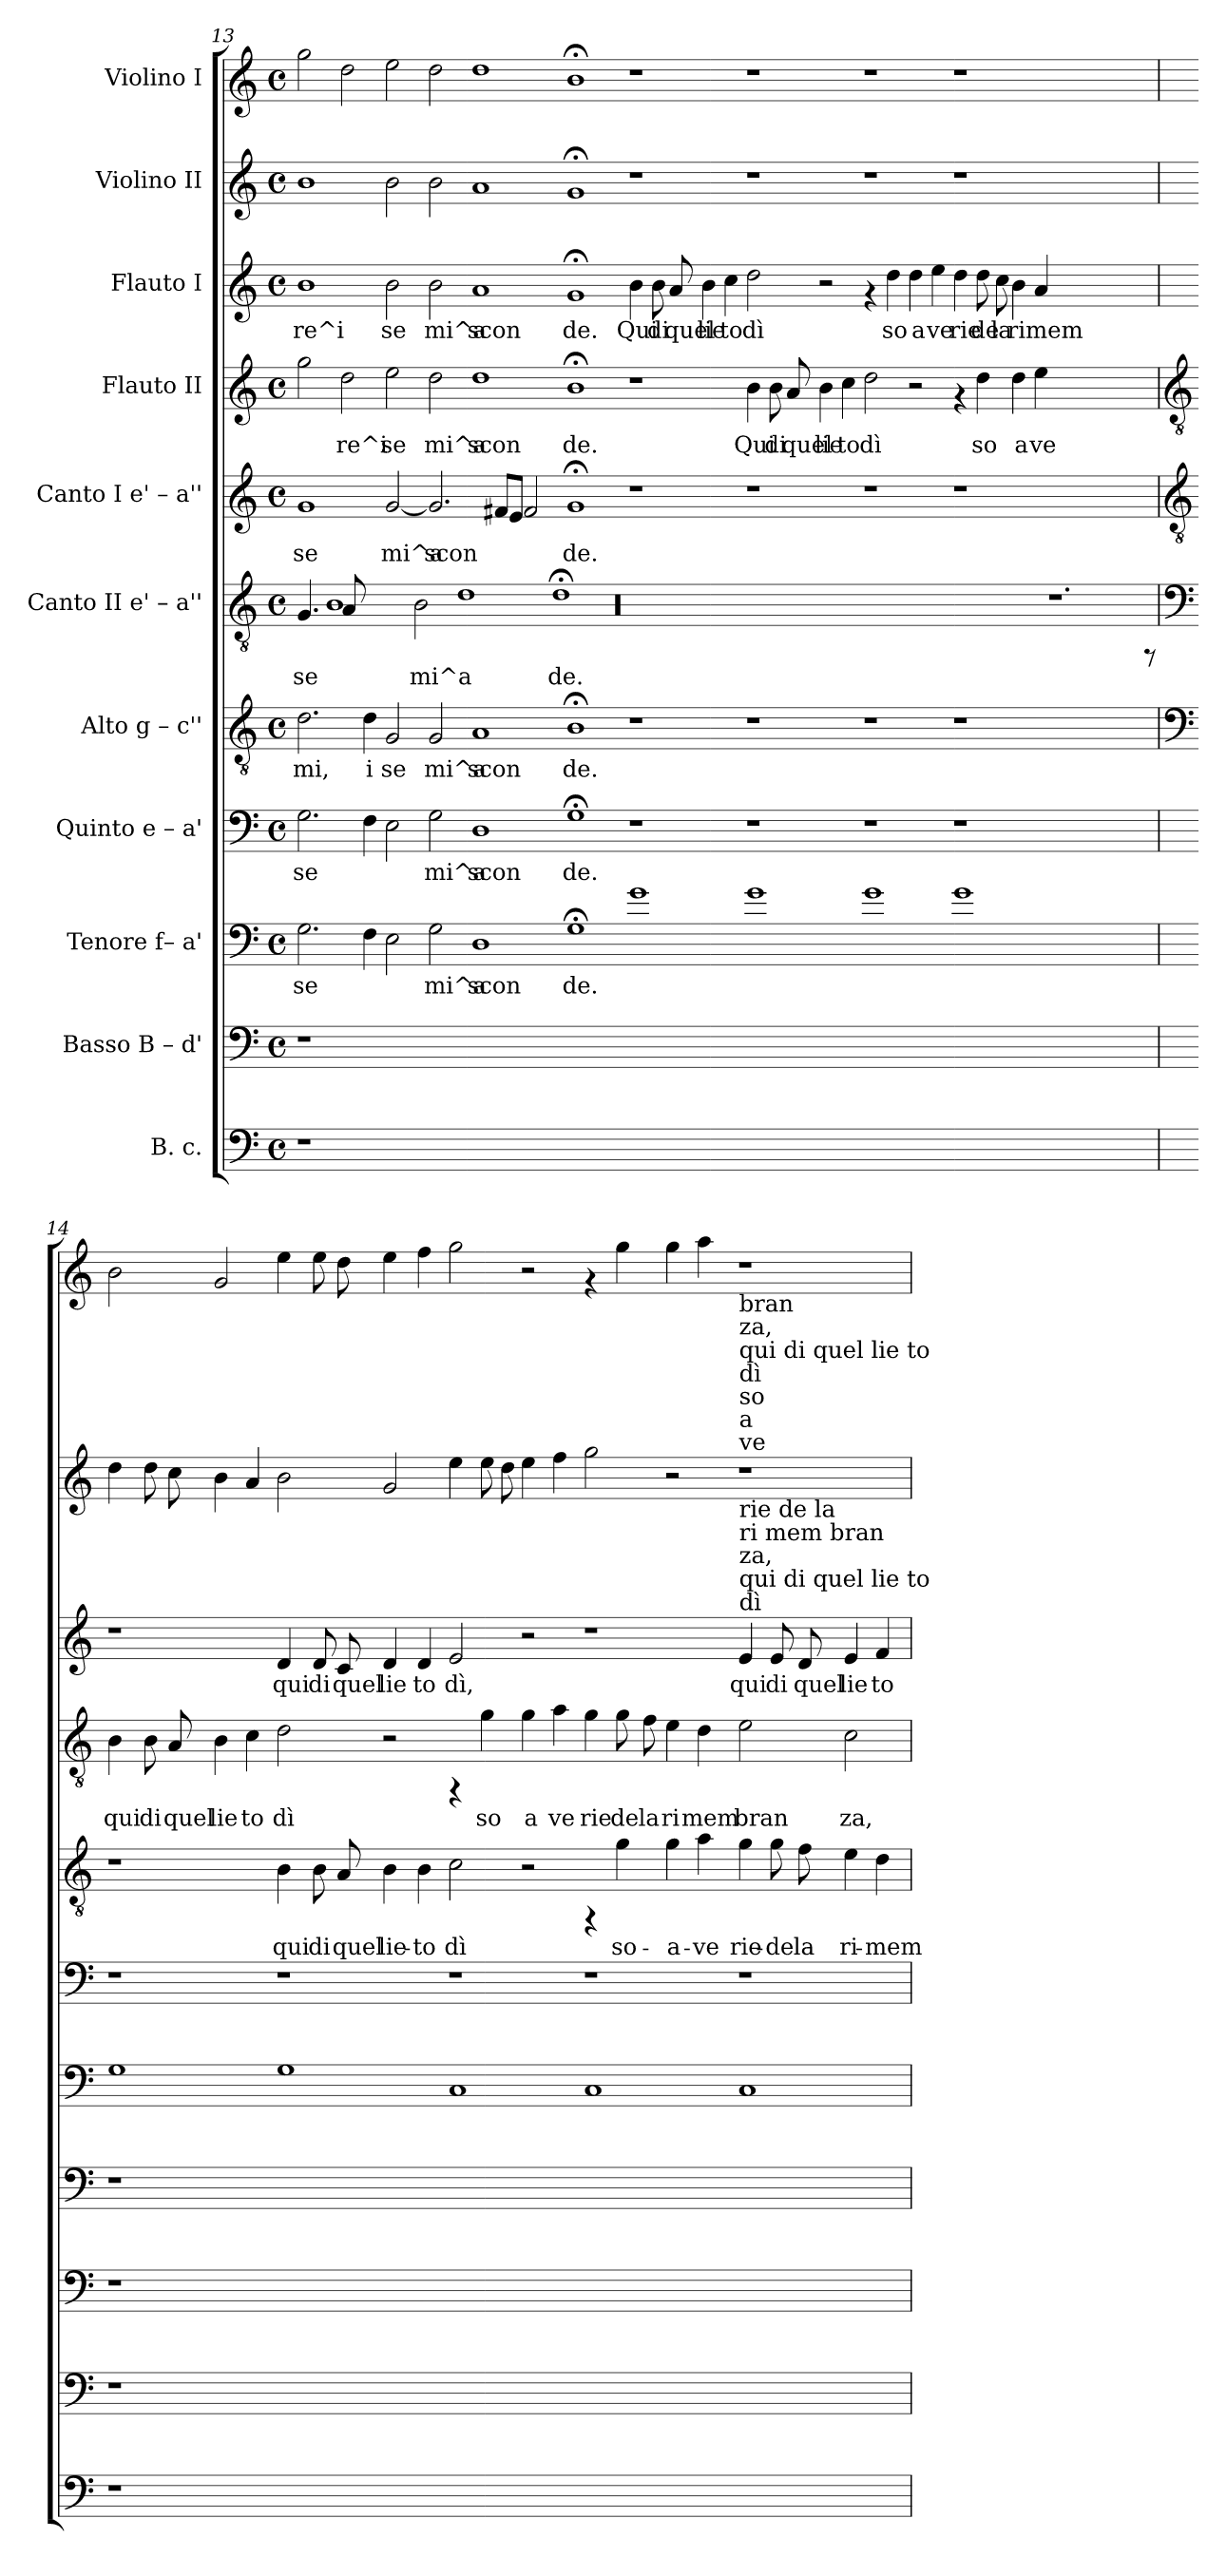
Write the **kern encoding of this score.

**kern	**kern	**kern	**text	**kern	**text	**kern	**text	**kern	**text	**kern	**text	**kern	**text	**kern	**text	**kern	**kern
*part11	*part10	*part9	*part9	*part8	*part8	*part7	*part7	*part6	*part6	*part5	*part5	*part4	*part4	*part3	*part3	*part2	*part1
*staff11	*staff10	*staff9	*staff9	*staff8	*staff8	*staff7	*staff7	*staff6	*staff6	*staff5	*staff5	*staff4	*staff4	*staff3	*staff3	*staff2	*staff1
*I"B. c.	*I"Basso  B – d'	*I"Tenore  f– a'	*	*I"Quinto  e – a'	*	*I"Alto  g – c''	*	*I"Canto II  e' – a''	*	*I"Canto I  e' – a''	*	*I"Flauto II	*	*I"Flauto I	*	*I"Violino II	*I"Violino I
!!LO:LB:g=z
*clefF4	*clefF4	*clefF4	*	*clefF4	*	*clefGv2	*	*clefGv2	*	*clefG2	*	*clefG2	*	*clefG2	*	*clefG2	*clefG2
*k[]	*k[]	*k[]	*	*k[]	*	*k[]	*	*k[]	*	*k[]	*	*k[]	*	*k[]	*	*k[]	*k[]
*C:	*C:	*C:	*	*C:	*	*C:	*	*C:	*	*C:	*	*C:	*	*C:	*	*C:	*C:
*M4/4	*M4/4	*M4/4	*	*M4/4	*	*M4/4	*	*M4/4	*	*M4/4	*	*M4/4	*	*M4/4	*	*M4/4	*M4/4
*met(c)	*met(c)	*met(c)	*	*met(c)	*	*met(c)	*	*met(c)	*	*met(c)	*	*met(c)	*	*met(c)	*	*met(c)	*met(c)
=13	=13	=13	=13	=13	=13	=13	=13	=13	=13	=13	=13	=13	=13	=13	=13	=13	=13
!	!	!	!LO:LY:a:rj	!	!LO:LY:b:rj	!	!LO:LY:b:rj	!	!LO:LY:b:rj	!	!LO:LY:b:rj	!	!LO:LY:b	!	!LO:LY:b:cj	!	!
*	*	*	*	*	*	*	*	*^	*	*	*	*	*	*	*	*	*
1r	1r	2.G\	se	2.G\	se	2.d\	mi,	4.G/	4.ryy	se	1g	se	2gg\	.	1b	-re^i	1b	2gg\
!	!	!	!	!	!	!	!	!	!	!LO:LY:b:rj	!	!	!	!	!	!	!	!
.	.	.	.	.	.	.	.	1B	8A/	.	.	.	.	.	.	.	.	.
!	!	!	!	!	!	!	!	!	!	!	!	!	!	!LO:LY:b	!	!	!	!
.	.	.	.	.	.	.	.	.	1ryy	.	.	.	2dd\	re^i	.	.	.	2dd\
!	!	!	!LO:LY:a:rj	!	!LO:LY:b:rj	!	!LO:LY:b:rj	!	!	!	!	!	!	!	!	!	!	!
.	.	4F\	.	4F\	.	4d\	i	.	.	.	.	.	.	.	.	.	.	.
!	!	!	!LO:LY:a:rj	!	!LO:LY:b:rj	!	!LO:LY:b:rj	!	!	!	!	!LO:LY:b:rj	!	!LO:LY:b	!	!LO:LY:b:cj	!	!
000ryy	000ryy	2E\	.	2E\	.	2G/	se	.	.	.	[<2g/	mi^a	2ee\	se	2b\	se	2b\	2ee\
!	!	!	!	!	!	!	!	!	!	!LO:LY:b:rj	!	!	!	!	!	!	!	!
.	.	.	.	.	.	.	.	2B\	.	mi^a	.	.	.	.	.	.	.	.
!	!	!	!LO:LY:a:rj	!	!LO:LY:b:rj	!	!LO:LY:b:rj	!	!	!	!	!LO:LY:b:rj	!	!LO:LY:b	!	!LO:LY:b:cj	!	!
.	.	2G\	mi^a	2G\	mi^a	2G/	mi^a	.	000ryy	.	2.g/]	scon	2dd\	mi^a	2b\	mi^a	2b\	2dd\
.	.	.	.	.	.	.	.	1d	.	.	.	.	.	.	.	.	.	.
!	!	!	!LO:LY:a:rj	!	!LO:LY:b:rj	!	!LO:LY:b:rj	!	!	!	!	!	!	!LO:LY:b	!	!LO:LY:b:cj	!	!
.	.	1D	scon	1D	scon	1A	scon	.	.	.	.	.	1dd	scon	1a	scon	1a	1dd
!	!	!	!	!	!	!	!	!	!	!	!	!LO:LY:b:rj	!	!	!	!	!	!
.	.	.	.	.	.	.	.	.	.	.	8f#X/L	.	.	.	.	.	.	.
!	!	!	!	!	!	!	!	!	!	!	!	!LO:LY:b:rj	!	!	!	!	!	!
.	.	.	.	.	.	.	.	.	.	.	8e/J	.	.	.	.	.	.	.
!	!	!	!	!	!	!	!	!	!	!	!	!LO:LY:b:rj	!	!	!	!	!	!
.	.	.	.	.	.	.	.	.	.	.	2f#/	.	.	.	.	.	.	.
!	!	!	!	!	!	!	!	!	!	!LO:LY:b:rj	!	!	!	!	!	!	!	!
.	.	.	.	.	.	.	.	1d;<	.	de.	.	.	.	.	.	.	.	.
!	!	!	!LO:LY:a:rj	!	!LO:LY:b:rj	!	!LO:LY:b:rj	!	!	!	!	!LO:LY:b:rj	!	!LO:LY:b	!	!LO:LY:b:cj	!	!
.	.	1G;<	de.	1G;<	de.	1B;<	de.	.	.	.	1g;<	de.	1b;<	de.	1g;<	de.	1g;<	1b;<
.	.	.	.	.	.	.	.	00r	.	.	.	.	.	.	.	.	.	.
!	!	!	!LO:LY:a:rj	!	!	!	!	!	!	!	!	!	!	!	!	!LO:LY:b:cj	!	!
.	.	1g	.	1r	.	1r	.	.	.	.	1r	.	1r	.	4b\	Qui	1r	1r
!	!	!	!	!	!	!	!	!	!	!	!	!	!	!	!	!LO:LY:b:cj	!	!
.	.	.	.	.	.	.	.	.	.	.	.	.	.	.	8b\	di	.	.
!	!	!	!	!	!	!	!	!	!	!	!	!	!	!	!	!LO:LY:b:cj	!	!
.	.	.	.	.	.	.	.	.	.	.	.	.	.	.	8a/	quel	.	.
!	!	!	!	!	!	!	!	!	!	!	!	!	!	!	!	!LO:LY:b:cj	!	!
.	.	.	.	.	.	.	.	.	.	.	.	.	.	.	4b\	lie	.	.
!	!	!	!	!	!	!	!	!	!	!	!	!	!	!	!	!LO:LY:b:cj	!	!
.	.	.	.	.	.	.	.	.	.	.	.	.	.	.	4cc\	to	.	.
!	!	!	!LO:LY:a:rj	!	!	!	!	!	!	!	!	!	!	!LO:LY:b	!	!LO:LY:b:cj	!	!
.	.	1g	.	1r	.	1r	.	.	.	.	1r	.	4b\	Qui	2dd\	dì	1r	1r
!	!	!	!	!	!	!	!	!	!	!	!	!	!	!LO:LY:b	!	!	!	!
.	.	.	.	.	.	.	.	.	.	.	.	.	8b\	di	.	.	.	.
!	!	!	!	!	!	!	!	!	!	!	!	!	!	!LO:LY:b	!	!	!	!
.	.	.	.	.	.	.	.	.	.	.	.	.	8a/	quel	.	.	.	.
!	!	!	!	!	!	!	!	!	!	!	!	!	!	!LO:LY:b	!	!	!	!
.	.	.	.	.	.	.	.	.	.	.	.	.	4b\	lie	2r	.	.	.
!	!	!	!	!	!	!	!	!	!	!	!	!	!	!LO:LY:b	!	!	!	!
.	.	.	.	.	.	.	.	.	.	.	.	.	4cc\	to	.	.	.	.
!	!	!	!LO:LY:a:rj	!	!	!	!	!	!	!	!	!	!	!LO:LY:b	!	!	!	!
.	.	1g	.	1r	.	1r	.	.	.	.	1r	.	2dd\	dì	4rf	.	1r	1r
!	!	!	!	!	!	!	!	!	!	!	!	!	!	!	!	!LO:LY:b:cj	!	!
.	.	.	.	.	.	.	.	.	.	.	.	.	.	.	4dd\	so	.	.
!	!	!	!	!	!	!	!	!	!	!	!	!	!	!	!	!LO:LY:b:cj	!	!
.	.	.	.	.	.	.	.	.	.	.	.	.	2r	.	4dd\	a	.	.
!	!	!	!	!	!	!	!	!	!	!	!	!	!	!	!	!LO:LY:b:cj	!	!
.	.	.	.	.	.	.	.	.	.	.	.	.	.	.	4ee\	ve	.	.
!	!	!	!LO:LY:a:rj	!	!	!	!	!	!	!	!	!	!	!	!	!LO:LY:b:cj	!	!
.	.	1g	.	1r	.	1r	.	.	.	.	1r	.	4rf	.	4dd\	rie	1r	1r
!	!	!	!	!	!	!	!	!	!	!	!	!	!	!LO:LY:b	!	!LO:LY:b:cj	!	!
.	.	.	.	.	.	.	.	.	.	.	.	.	4dd\	so	8dd\	de	.	.
!	!	!	!	!	!	!	!	!	!	!	!	!	!	!	!	!LO:LY:b:cj	!	!
.	.	.	.	.	.	.	.	.	.	.	.	.	.	.	8cc\	la	.	.
!	!	!	!	!	!	!	!	!	!	!	!	!	!	!LO:LY:b	!	!LO:LY:b:cj	!	!
.	.	.	.	.	.	.	.	.	.	.	.	.	4dd\	a	4b\	rimem	.	.
!	!	!	!	!	!	!	!	!	!	!	!	!	!	!LO:LY:b	!	!LO:LY:b:cj	!	!
.	.	.	.	.	.	.	.	.	.	.	.	.	4ee\	ve	4a/	.	.	.
.	.	.	.	.	.	.	.	1.r	.	.	.	.	.	.	.	.	.	.
.	.	1.ryy	.	1.ryy	.	1.ryy	.	.	.	.	1.ryy	.	1.ryy	.	1.ryy	.	1.ryy	1.ryy
2ryy	2ryy	.	.	.	.	.	.	.	.	.	.	.	.	.	.	.	.	.
.	.	.	.	.	.	.	.	8rFF	.	.	.	.	.	.	.	.	.	.
*	*	*	*	*	*	*	*	*v	*v	*	*	*	*	*	*	*	*	*
!!LO:PB:g=z
=14	=14	=14	=14	=14	=14	=14	=14	=14	=14	=14	=14	=14	=14	=14	=14	=14	=14
*	*	*	*	*	*	*clefF4	*	*clefF4	*	*clefGv2	*	*clefGv2	*	*	*	*	*
!	!	!	!	!	!	!	!LO:LY:b:rj	!	!	!	!	!	!LO:LY:b	!	!	!	!
1r	1r	1r	.	1r	.	1G	.	1r	.	1r	.	4B\	qui	1r	.	4dd\	2b\
!	!	!	!	!	!	!	!	!	!	!	!	!	!LO:LY:b	!	!	!	!
.	.	.	.	.	.	.	.	.	.	.	.	8B\	di	.	.	8dd\	.
!	!	!	!	!	!	!	!	!	!	!	!	!	!LO:LY:b	!	!	!	!
.	.	.	.	.	.	.	.	.	.	.	.	8A/	quel	.	.	8cc\	.
!	!	!	!	!	!	!	!	!	!	!	!	!	!LO:LY:b	!	!	!	!
.	.	.	.	.	.	.	.	.	.	.	.	4B\	lie	.	.	4b\	2g/
!	!	!	!	!	!	!	!	!	!	!	!	!	!LO:LY:b	!	!	!	!
.	.	.	.	.	.	.	.	.	.	.	.	4c\	to	.	.	4a/	.
!	!	!	!	!	!	!	!LO:LY:b:rj	!	!	!	!LO:LY:b:rj	!	!LO:LY:b	!	!LO:LY:b:cj	!	!
00ryy	00ryy	00ryy	.	00ryy	.	1G	.	1r	.	4B\	qui	2d\	dì	4d/	qui	2b\	4ee\
!	!	!	!	!	!	!	!	!	!	!	!LO:LY:b:rj	!	!	!	!LO:LY:b:cj	!	!
.	.	.	.	.	.	.	.	.	.	8B\	di	.	.	8d/	di	.	8ee\
!	!	!	!	!	!	!	!	!	!	!	!LO:LY:b:rj	!	!	!	!LO:LY:b:cj	!	!
.	.	.	.	.	.	.	.	.	.	8A/	quel	.	.	8c/	quel	.	8dd\
!	!	!	!	!	!	!	!	!	!	!	!LO:LY:b:rj	!	!	!	!LO:LY:b:cj	!	!
.	.	.	.	.	.	.	.	.	.	4B\	lie-	2r	.	4d/	lie	2g/	4ee\
!	!	!	!	!	!	!	!	!	!	!	!LO:LY:b:rj	!	!	!	!LO:LY:b:cj	!	!
.	.	.	.	.	.	.	.	.	.	4B\	-to	.	.	4d/	to	.	4ff\
!	!	!	!	!	!	!	!LO:LY:b:rj	!	!	!	!LO:LY:b:rj	!	!	!	!LO:LY:b:cj	!	!
.	.	.	.	.	.	1C	.	1r	.	2c\	dì	4rFF	.	2e/	dì,	4ee\	2gg\
!	!	!	!	!	!	!	!	!	!	!	!	!	!LO:LY:b	!	!	!	!
.	.	.	.	.	.	.	.	.	.	.	.	4g\	so	.	.	8ee\	.
.	.	.	.	.	.	.	.	.	.	.	.	.	.	.	.	8dd\	.
!	!	!	!	!	!	!	!	!	!	!	!	!	!LO:LY:b	!	!	!	!
.	.	.	.	.	.	.	.	.	.	2r	.	4g\	a	2r	.	4ee\	2r
!	!	!	!	!	!	!	!	!	!	!	!	!	!LO:LY:b	!	!	!	!
.	.	.	.	.	.	.	.	.	.	.	.	4a\	ve	.	.	4ff\	.
!	!	!	!	!	!	!	!LO:LY:b:rj	!	!	!	!	!	!LO:LY:b	!	!	!	!
.	.	.	.	.	.	1C	.	1r	.	4rFF	.	4g\	rie	1r	.	2gg\	4rf
!	!	!	!	!	!	!	!	!	!	!	!LO:LY:b:rj	!	!LO:LY:b	!	!	!	!
.	.	.	.	.	.	.	.	.	.	4g\	so-	8g\	de	.	.	.	4gg\
!	!	!	!	!	!	!	!	!	!	!	!	!	!LO:LY:b	!	!	!	!
.	.	.	.	.	.	.	.	.	.	.	.	8f\	la	.	.	.	.
!	!	!	!	!	!	!	!	!	!	!	!LO:LY:b:rj	!	!LO:LY:b	!	!	!	!
.	.	.	.	.	.	.	.	.	.	4g\	-a-	4e\	ri	.	.	2r	4gg\
!	!	!	!	!	!	!	!	!	!	!	!LO:LY:b:rj	!	!LO:LY:b	!	!	!	!
.	.	.	.	.	.	.	.	.	.	4a\	-ve	4d\	mem	.	.	.	4aa\
!	!	!	!	!	!	!	!	!	!	!	!	!	!	!	!	!	!LO:TX:b:t=bran
!	!	!	!	!	!	!	!	!	!	!	!	!	!	!	!	!	!LO:TX:b:t=za,
!	!	!	!	!	!	!	!	!	!	!	!	!	!	!	!	!	!LO:TX:b:t=qui di quel lie to
!	!	!	!	!	!	!	!	!	!	!	!	!	!	!	!	!	!LO:TX:b:t=dì
!	!	!	!	!	!	!	!	!	!	!	!	!	!	!	!	!	!LO:TX:b:t=so
!	!	!	!	!	!	!	!	!	!	!	!	!	!	!	!	!	!LO:TX:b:t=a
!	!	!	!	!	!	!	!	!	!	!	!	!	!	!	!	!	!LO:TX:b:t=ve
!	!	!	!	!	!	!	!	!	!	!	!	!	!	!	!	!LO:TX:b:t=rie de la	!
!	!	!	!	!	!	!	!	!	!	!	!	!	!	!	!	!LO:TX:b:t=ri mem bran	!
!	!	!	!	!	!	!	!	!	!	!	!	!	!	!	!	!LO:TX:b:t=za,	!
!	!	!	!	!	!	!	!	!	!	!	!	!	!	!	!	!LO:TX:b:t=qui di quel lie to	!
!	!	!	!	!	!	!	!	!	!	!	!	!	!	!	!	!LO:TX:b:t=dì	!
!	!	!	!	!	!	!	!LO:LY:b:rj	!	!	!	!LO:LY:b:rj	!	!LO:LY:b	!	!LO:LY:b:cj	!	!
.	.	.	.	.	.	1C	.	1r	.	4g\	rie-	2e\	bran	4e/	qui	1r	1r
!	!	!	!	!	!	!	!	!	!	!	!LO:LY:b:rj	!	!	!	!LO:LY:b:cj	!	!
.	.	.	.	.	.	.	.	.	.	8g\	-de	.	.	8e/	di	.	.
!	!	!	!	!	!	!	!	!	!	!	!LO:LY:b:rj	!	!	!	!LO:LY:b:cj	!	!
.	.	.	.	.	.	.	.	.	.	8f\	la	.	.	8d/	quel	.	.
!	!	!	!	!	!	!	!	!	!	!	!LO:LY:b:rj	!	!LO:LY:b	!	!LO:LY:b:cj	!	!
.	.	.	.	.	.	.	.	.	.	4e\	ri-	2c\	za,	4e/	lie	.	.
!	!	!	!	!	!	!	!	!	!	!	!LO:LY:b:rj	!	!	!	!LO:LY:b:cj	!	!
.	.	.	.	.	.	.	.	.	.	4d\	-mem-	.	.	4f/	to	.	.
=	=	=	=	=	=	=	=	=	=	=	=	=	=	=	=	=	=
*-	*-	*-	*-	*-	*-	*-	*-	*-	*-	*-	*-	*-	*-	*-	*-	*-	*-
